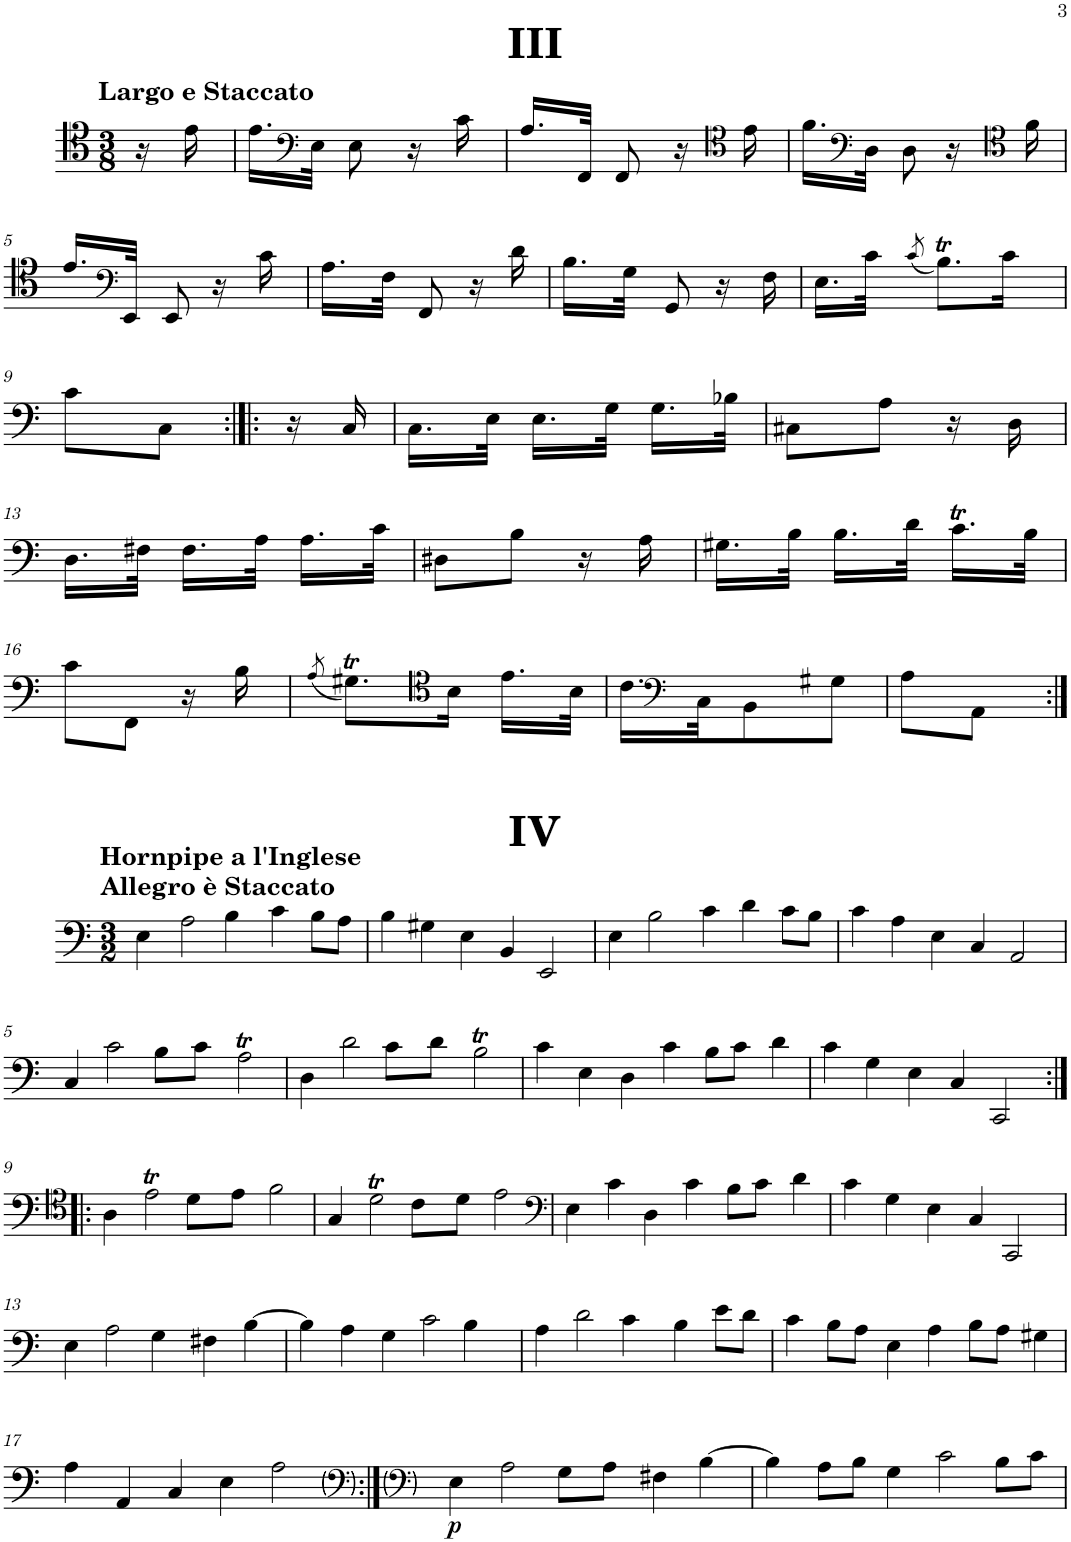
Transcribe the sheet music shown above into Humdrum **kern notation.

**kern	**dynam
*part1	*part1
*staff1	*staff1
*I"Trombone	*
*I'Tbn.	*
!!LO:PB:g=z
*clefC4	*
*k[]	*
*M3/8	*
=1	=1
!LO:TX:a:B:t=III	!
!LO:TX:a:B:t=Largo e Staccato	!
16r	.
16e\	.
=2	=2
16.e\LL	.
*clefF4	*
32E\JJk	.
8E\	.
16r	.
16c\	.
=3	=3
16.A/LL	.
32FF/JJk	.
8FF/	.
16r	.
*clefC4	*
16e\	.
=4	=4
16.f\LL	.
*clefF4	*
32D\JJk	.
8D\	.
16r	.
*clefC4	*
16f\	.
!!LO:LB:g=z
=5	=5
16.e/LL	.
*clefF4	*
32EE/JJk	.
8EE/	.
16r	.
16c\	.
=6	=6
16.A\LL	.
32F\JJk	.
8FF/	.
16r	.
16d\	.
=7	=7
16.B\LL	.
32G\JJk	.
8GG/	.
16r	.
16F\	.
=8	=8
16.E\LL	.
32c\JJk	.
(8qc/	.
8.Bt\L)	.
16c\Jk	.
!!LO:LB:g=z
=9	=9
8c\L	.
8C\J	.
=10:|!|:	=10:|!|:
16r	.
16C/	.
=11	=11
16.C\LL	.
32E\JJk	.
16.E\LL	.
32G\JJk	.
16.G\LL	.
32B-X\JJk	.
=12	=12
8C#X\L	.
8A\J	.
16r	.
16D\	.
!!LO:LB:g=z
=13	=13
16.D\LL	.
32F#X\JJk	.
16.F#\LL	.
32A\JJk	.
16.A\LL	.
32c\JJk	.
=14	=14
8D#X\L	.
8B\J	.
16r	.
16A\	.
=15	=15
16.G#X\LL	.
32B\JJk	.
16.B\LL	.
32d\JJk	.
16.cT\LL	.
32B\JJk	.
!!LO:LB:g=z
=16	=16
8c\L	.
8FF\J	.
16r	.
16B\	.
=17	=17
(8qA/	.
8.G#Xt\L)	.
*clefC4	*
16B\Jk	.
16.e\LL	.
32B\JJk	.
=18	=18
16.c\LL	.
*clefF4	*
32C\JK	.
8BB\	.
8G#X\J	.
=19	=19
8A\L	.
8AA\J	.
!!LO:LB:g=z
=1:|!	=1:|!
*M3/2	*
!LO:TX:a:B:t=IV	!
!LO:TX:a:B:t=Hornpipe a l'Inglese	!
!LO:TX:a:t=Allegro è Staccato	!
4E\	.
2A\	.
4B\	.
4c\	.
8B\L	.
8A\J	.
=2	=2
4B\	.
4G#X\	.
4E\	.
4BB/	.
2EE/	.
=3	=3
4E\	.
2B\	.
4c\	.
4d\	.
8c\L	.
8B\J	.
=4	=4
4c\	.
4A\	.
4E\	.
4C/	.
2AA/	.
!!LO:LB:g=z
=5	=5
4C/	.
2c\	.
8B\L	.
8c\J	.
2AT\	.
=6	=6
4D\	.
2d\	.
8c\L	.
8d\J	.
2Bt\	.
=7	=7
4c\	.
4E\	.
4D\	.
4c\	.
8B\L	.
8c\J	.
4d\	.
=8	=8
4c\	.
4G\	.
4E\	.
4C/	.
2CC/	.
!!LO:LB:g=z
=9:|!|:	=9:|!|:
*clefC4	*
4A\	.
2et\	.
8d\L	.
8e\J	.
2f\	.
=10	=10
4G/	.
2dT\	.
8c\L	.
8d\J	.
2e\	.
=11	=11
*clefF4	*
4E\	.
4c\	.
4D\	.
4c\	.
8B\L	.
8c\J	.
4d\	.
=12	=12
4c\	.
4G\	.
4E\	.
4C/	.
2CC/	.
!!LO:LB:g=z
=13	=13
4E\	.
2A\	.
4G\	.
4F#X\	.
[4B\	.
=14	=14
4B\]	.
4A\	.
4G\	.
2c\	.
4B\	.
=15	=15
4A\	.
2d\	.
4c\	.
4B\	.
8e\L	.
8d\J	.
=16	=16
4c\	.
8B\L	.
8A\J	.
4E\	.
4A\	.
8B\L	.
8A\J	.
4G#X\	.
!!LO:LB:g=z
=17	=17
4A\	.
4AA/	.
4C/	.
4E\	.
2A\	.
=18:|!	=18:|!
!	!LO:DY:b
4E\	p
2A\	.
8G\L	.
8A\J	.
4F#X\	.
[4B\	.
=19	=19
4B\]	.
8A\L	.
8B\J	.
4G\	.
2c\	.
8B\L	.
8c\J	.
=	=
*-	*-
